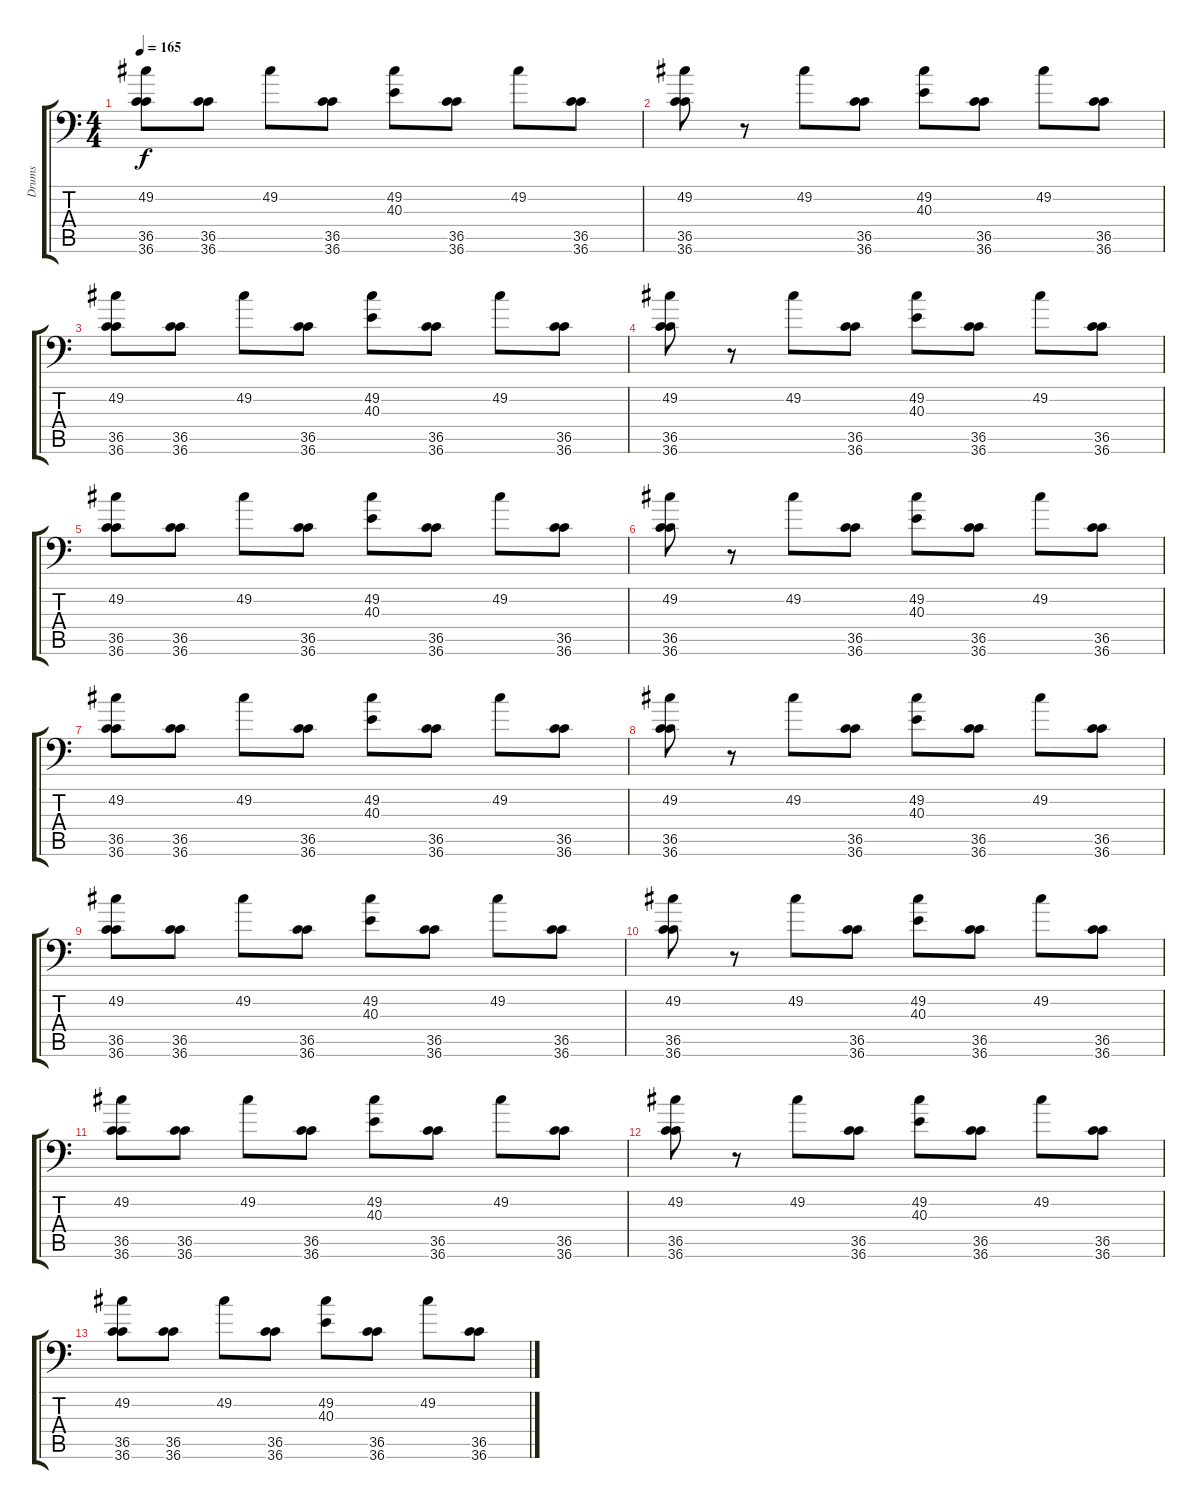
\track ("Drums" "Drums") {instrument acousticgrandpiano}
\staff {score tabs}
\tuning (C-1 C-1 C-1 C-1 C-1 C-1) {hide}
\ts (4 4)
\tempo 165
\clef f4
\ks c
(49.2 36.5 36.6).8{dy f} (36.5 36.6).8 49.2.8 (36.5 36.6).8 (49.2 40.3).8 (36.5 36.6).8 49.2.8 (36.5 36.6).8 |
(49.2 36.5 36.6).8 r.8 49.2.8 (36.5 36.6).8 (49.2 40.3).8 (36.5 36.6).8 49.2.8 (36.5 36.6).8 |
(49.2 36.5 36.6).8 (36.5 36.6).8 49.2.8 (36.5 36.6).8 (49.2 40.3).8 (36.5 36.6).8 49.2.8 (36.5 36.6).8 |
(49.2 36.5 36.6).8 r.8 49.2.8 (36.5 36.6).8 (49.2 40.3).8 (36.5 36.6).8 49.2.8 (36.5 36.6).8 |
(49.2 36.5 36.6).8 (36.5 36.6).8 49.2.8 (36.5 36.6).8 (49.2 40.3).8 (36.5 36.6).8 49.2.8 (36.5 36.6).8 |
(49.2 36.5 36.6).8 r.8 49.2.8 (36.5 36.6).8 (49.2 40.3).8 (36.5 36.6).8 49.2.8 (36.5 36.6).8 |
(49.2 36.5 36.6).8 (36.5 36.6).8 49.2.8 (36.5 36.6).8 (49.2 40.3).8 (36.5 36.6).8 49.2.8 (36.5 36.6).8 |
(49.2 36.5 36.6).8 r.8 49.2.8 (36.5 36.6).8 (49.2 40.3).8 (36.5 36.6).8 49.2.8 (36.5 36.6).8 |
(49.2 36.5 36.6).8 (36.5 36.6).8 49.2.8 (36.5 36.6).8 (49.2 40.3).8 (36.5 36.6).8 49.2.8 (36.5 36.6).8 |
(49.2 36.5 36.6).8 r.8 49.2.8 (36.5 36.6).8 (49.2 40.3).8 (36.5 36.6).8 49.2.8 (36.5 36.6).8 |
(49.2 36.5 36.6).8 (36.5 36.6).8 49.2.8 (36.5 36.6).8 (49.2 40.3).8 (36.5 36.6).8 49.2.8 (36.5 36.6).8 |
(49.2 36.5 36.6).8 r.8 49.2.8 (36.5 36.6).8 (49.2 40.3).8 (36.5 36.6).8 49.2.8 (36.5 36.6).8 |
(49.2 36.5 36.6).8 (36.5 36.6).8 49.2.8 (36.5 36.6).8 (49.2 40.3).8 (36.5 36.6).8 49.2.8 (36.5 36.6).8
